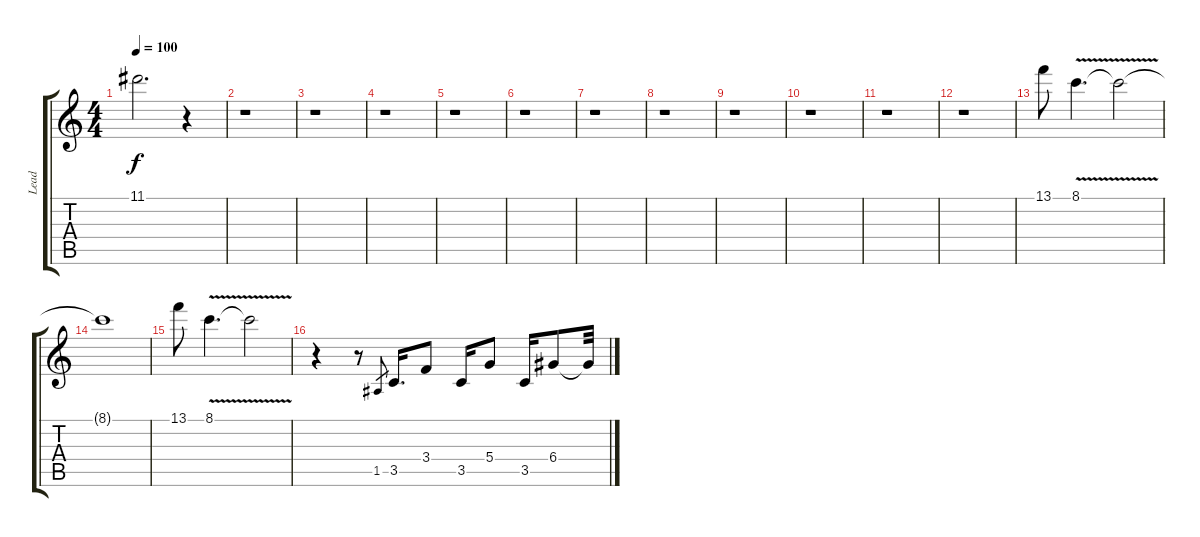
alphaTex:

\track ("Lead" "Lead") {instrument distortionguitar}
\staff {score tabs}
\tuning (E4 B3 G3 D3 A2 E2) {hide}
\ts (4 4)
\tempo 100
\clef g2
\ks c
11.1{t}.2{d dy f} r.4 |
r.1{volume 13} |
r.1 |
r.1 |
r.1 |
r.1 |
r.1 |
r.1 |
r.1 |
r.1 |
r.1 |
r.1 |
13.1.8{volume 13} 8.1{v}.4{d} 8.1{t}.2{volume 3} |
8.1{t}.1 |
13.1.8{volume 13} 8.1{v}.4{d} 8.1{t}.2 |
r.4{volume 16} r.8 1.5.8{gr} 3.5.16{d} 3.4.8 3.5.16 5.4.8 3.5.16 6.4.8 6.4{t}.32
